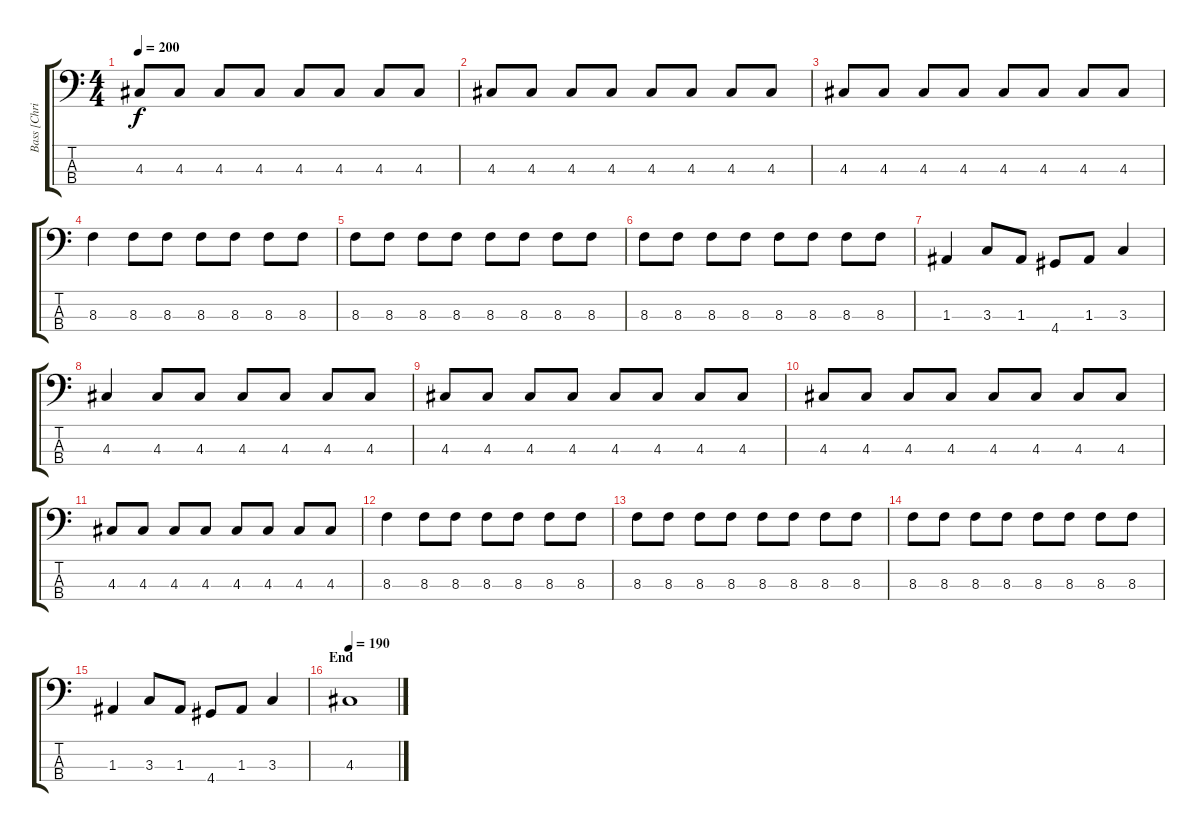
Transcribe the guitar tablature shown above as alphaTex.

\track ("Bass [Chris Steele]" "Bass [Chri") {instrument electricbasspick}
\staff {score tabs}
\tuning (G2 D2 A1 E1) {hide}
\ts (4 4)
\tempo 200
\clef f4
\ks c
4.3.8{dy f} 4.3.8 4.3.8 4.3.8 4.3.8 4.3.8 4.3.8 4.3.8 |
4.3.8 4.3.8 4.3.8 4.3.8 4.3.8 4.3.8 4.3.8 4.3.8 |
4.3.8 4.3.8 4.3.8 4.3.8 4.3.8 4.3.8 4.3.8 4.3.8 |
8.3.4 8.3.8 8.3.8 8.3.8 8.3.8 8.3.8 8.3.8 |
8.3.8 8.3.8 8.3.8 8.3.8 8.3.8 8.3.8 8.3.8 8.3.8 |
8.3.8 8.3.8 8.3.8 8.3.8 8.3.8 8.3.8 8.3.8 8.3.8 |
1.3.4 3.3.8 1.3.8 4.4.8 1.3.8 3.3.4 |
4.3.4 4.3.8 4.3.8 4.3.8 4.3.8 4.3.8 4.3.8 |
4.3.8 4.3.8 4.3.8 4.3.8 4.3.8 4.3.8 4.3.8 4.3.8 |
4.3.8 4.3.8 4.3.8 4.3.8 4.3.8 4.3.8 4.3.8 4.3.8 |
4.3.8 4.3.8 4.3.8 4.3.8 4.3.8 4.3.8 4.3.8 4.3.8 |
8.3.4 8.3.8 8.3.8 8.3.8 8.3.8 8.3.8 8.3.8 |
8.3.8 8.3.8 8.3.8 8.3.8 8.3.8 8.3.8 8.3.8 8.3.8 |
8.3.8 8.3.8 8.3.8 8.3.8 8.3.8 8.3.8 8.3.8 8.3.8 |
1.3.4 3.3.8 1.3.8 4.4.8 1.3.8 3.3.4 |
\section ("" "End")
\tempo 190
4.3.1
